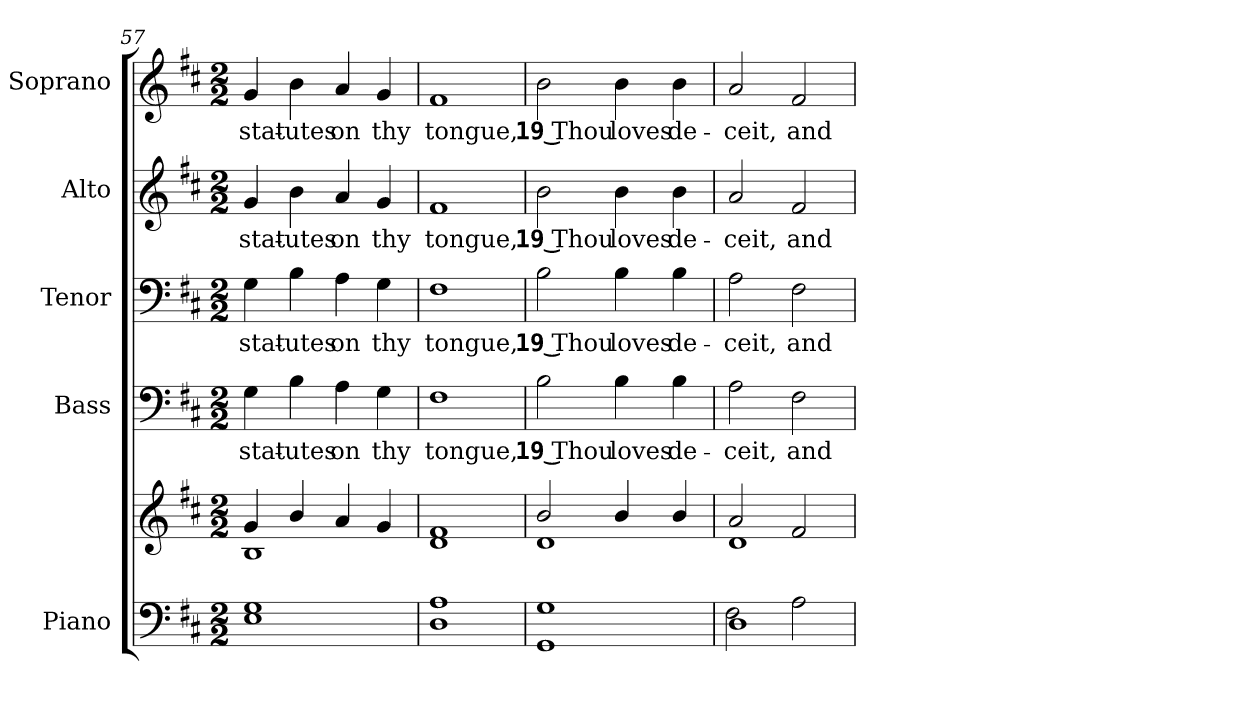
**kern	**kern	**kern	**text	**kern	**text	**kern	**text	**kern	**text
*part5	*part5	*part4	*part4	*part3	*part3	*part2	*part2	*part1	*part1
*staff6	*staff5	*staff4	*staff4	*staff3	*staff3	*staff2	*staff2	*staff1	*staff1
*I"Piano	*	*I"Bass	*	*I"Tenor	*	*I"Alto	*	*I"Soprano	*
*I'Pno.	*	*I'B.	*	*I'T.	*	*I'A.	*	*I'S.	*
*clefF4	*clefG2	*clefF4	*	*clefF4	*	*clefG2	*	*clefG2	*
*k[f#c#]	*k[f#c#]	*k[f#c#]	*	*k[f#c#]	*	*k[f#c#]	*	*k[f#c#]	*
*D:	*D:	*D:	*	*D:	*	*D:	*	*D:	*
*M2/2	*M2/2	*M2/2	*	*M2/2	*	*M2/2	*	*M2/2	*
=57	=57	=57	=57	=57	=57	=57	=57	=57	=57
*	*^	*	*	*	*	*	*	*	*
!	!	!	!	!LO:LY:b:color=#000000	!	!	!	!	!	!
!	!	!	!	!	!	!LO:LY:b:color=#000000	!	!	!	!
!	!	!	!	!	!	!	!	!LO:LY:b:color=#000000	!	!
!	!	!	!	!	!	!	!	!	!	!LO:LY:b:color=#000000
1Ei 1Gi	4gi/	1Bi	4Gi\	stat-	4Gi\	stat-	4gi/	stat-	4gi/	stat-
!	!	!	!	!LO:LY:b:color=#000000	!	!	!	!	!	!
!	!	!	!	!	!	!LO:LY:b:color=#000000	!	!	!	!
!	!	!	!	!	!	!	!	!LO:LY:b:color=#000000	!	!
!	!	!	!	!	!	!	!	!	!	!LO:LY:b:color=#000000
.	4bi/	.	4Bi\	-utes	4Bi\	-utes	4bi\	-utes	4bi\	-utes
!	!	!	!	!LO:LY:b:color=#000000	!	!	!	!	!	!
!	!	!	!	!	!	!LO:LY:b:color=#000000	!	!	!	!
!	!	!	!	!	!	!	!	!LO:LY:b:color=#000000	!	!
!	!	!	!	!	!	!	!	!	!	!LO:LY:b:color=#000000
.	4ai/	.	4Ai\	on	4Ai\	on	4ai/	on	4ai/	on
!	!	!	!	!LO:LY:b:color=#000000	!	!	!	!	!	!
!	!	!	!	!	!	!LO:LY:b:color=#000000	!	!	!	!
!	!	!	!	!	!	!	!	!LO:LY:b:color=#000000	!	!
!	!	!	!	!	!	!	!	!	!	!LO:LY:b:color=#000000
.	4gi/	.	4Gi\	thy	4Gi\	thy	4gi/	thy	4gi/	thy
*	*v	*v	*	*	*	*	*	*	*	*
=58	=58	=58	=58	=58	=58	=58	=58	=58	=58
!	!	!	!LO:LY:b:color=#000000	!	!	!	!	!	!
!	!	!	!	!	!LO:LY:b:color=#000000	!	!	!	!
!	!	!	!	!	!	!	!LO:LY:b:color=#000000	!	!
!	!	!	!	!	!	!	!	!	!LO:LY:b:color=#000000
1Di 1Ai	1di 1f#i	1F#i	tongue,	1F#i	tongue,	1f#i	tongue,	1f#i	tongue,
=59	=59	=59	=59	=59	=59	=59	=59	=59	=59
*	*^	*	*	*	*	*	*	*	*
!	!	!	!	!LO:LY:b:color=#000000	!	!	!	!	!	!
!	!	!	!	!	!	!LO:LY:b:color=#000000	!	!	!	!
!	!	!	!	!	!	!	!	!LO:LY:b:color=#000000	!	!
!	!	!	!	!	!	!	!	!	!	!LO:LY:b:color=#000000
1GGi 1Gi	2bi/	1di	2Bi\	19 Thou	2Bi\	19 Thou	2bi\	19 Thou	2bi\	19 Thou
!	!	!	!	!LO:LY:b:color=#000000	!	!	!	!	!	!
!	!	!	!	!	!	!LO:LY:b:color=#000000	!	!	!	!
!	!	!	!	!	!	!	!	!LO:LY:b:color=#000000	!	!
!	!	!	!	!	!	!	!	!	!	!LO:LY:b:color=#000000
.	4bi/	.	4Bi\	loves	4Bi\	loves	4bi\	loves	4bi\	loves
!	!	!	!	!LO:LY:b:color=#000000	!	!	!	!	!	!
!	!	!	!	!	!	!LO:LY:b:color=#000000	!	!	!	!
!	!	!	!	!	!	!	!	!LO:LY:b:color=#000000	!	!
!	!	!	!	!	!	!	!	!	!	!LO:LY:b:color=#000000
.	4bi/	.	4Bi\	de-	4Bi\	de-	4bi\	de-	4bi\	de-
=60	=60	=60	=60	=60	=60	=60	=60	=60	=60	=60
*^	*	*	*	*	*	*	*	*	*	*
!	!	!	!	!	!LO:LY:b:color=#000000	!	!	!	!	!	!
!	!	!	!	!	!	!	!LO:LY:b:color=#000000	!	!	!	!
!	!	!	!	!	!	!	!	!	!LO:LY:b:color=#000000	!	!
!	!	!	!	!	!	!	!	!	!	!	!LO:LY:b:color=#000000
1Di	2F#i\	2ai/	1di	2Ai\	-ceit,	2Ai\	-ceit,	2ai/	-ceit,	2ai/	-ceit,
!	!	!	!	!	!LO:LY:b:color=#000000	!	!	!	!	!	!
!	!	!	!	!	!	!	!LO:LY:b:color=#000000	!	!	!	!
!	!	!	!	!	!	!	!	!	!LO:LY:b:color=#000000	!	!
!	!	!	!	!	!	!	!	!	!	!	!LO:LY:b:color=#000000
.	2Ai\	2f#i/	.	2F#i\	and	2F#i\	and	2f#i/	and	2f#i/	and
*v	*v	*	*	*	*	*	*	*	*	*	*
*	*v	*v	*	*	*	*	*	*	*	*
=	=	=	=	=	=	=	=	=	=
*-	*-	*-	*-	*-	*-	*-	*-	*-	*-
